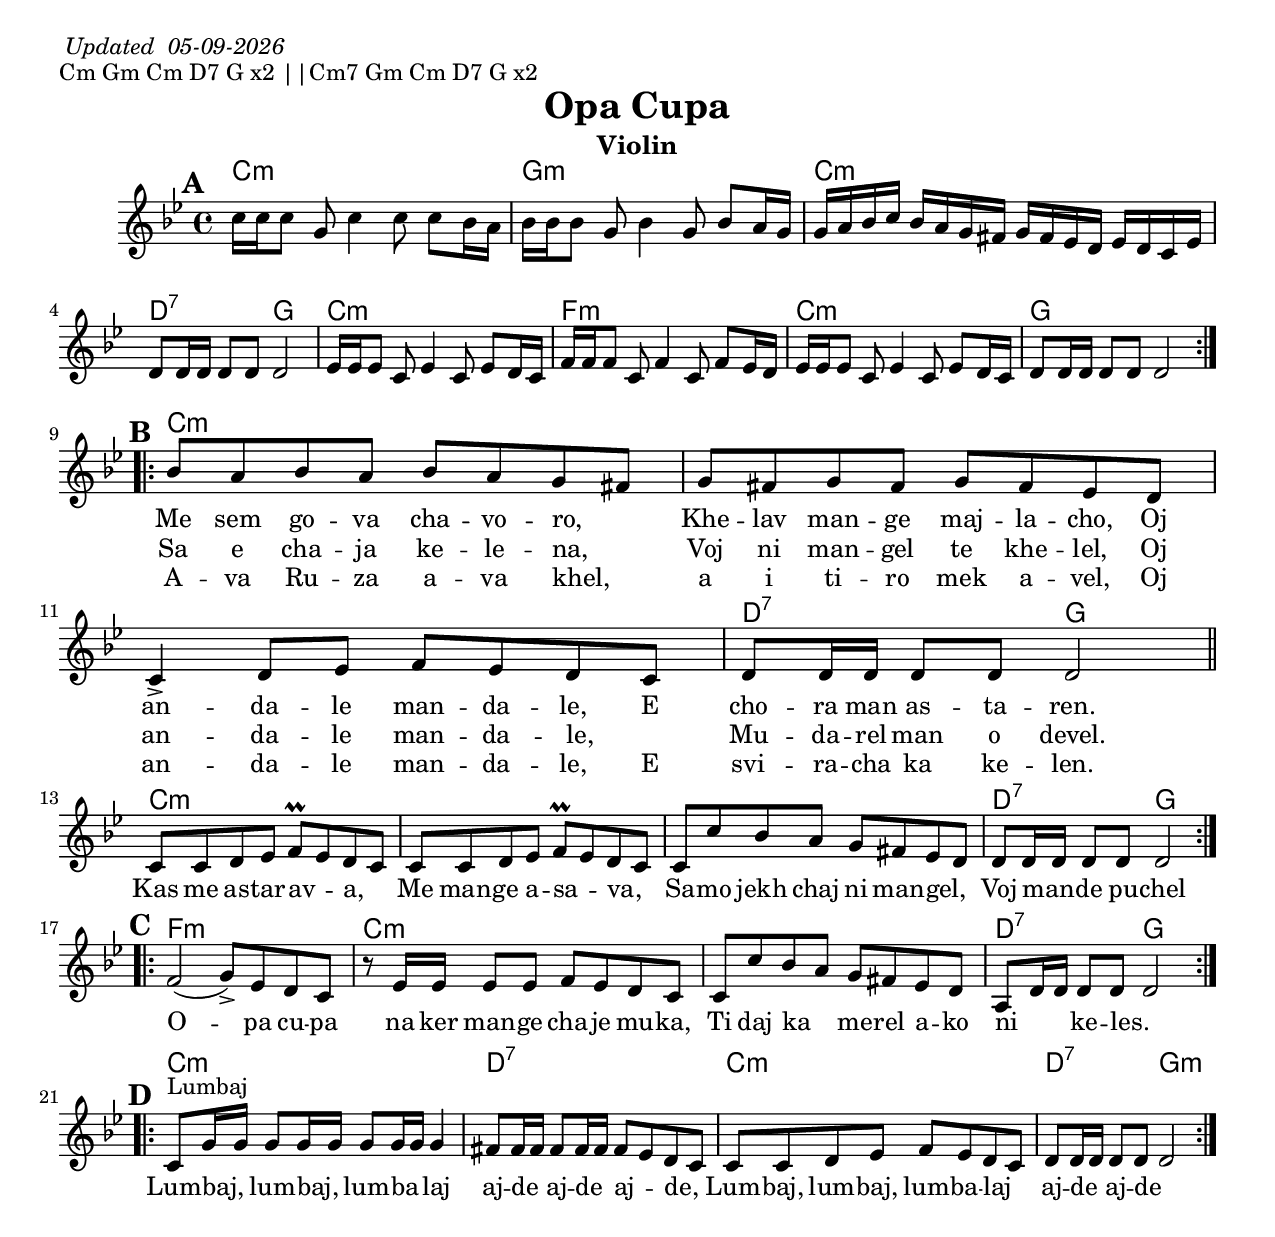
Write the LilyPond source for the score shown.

\version "2.18.0"
\include "english.ly"
%\pointAndClickOff
\paper{
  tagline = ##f
  print-all-headers = ##t
  #(set-paper-size "letter")
}
date = #(strftime "%d-%m-%Y" (localtime (current-time)))

\markup{ \italic{ " Updated " \date  }  } \markup{Cm Gm Cm D7 G x2 ||Cm7 Gm Cm D7 G x2}

%\markup{ Got something to say? }

%#################################### Melody ########################
melody = \relative c'' {
  \clef treble
  \key g \minor
  \time 4/4
  \set Score.markFormatter = #format-mark-box-alphabet

  %\partial 16*3 a16 d f   %lead in notes
  \repeat volta 2{
  \mark \default
  c16  [c c8] g c4 c8 c [bf16 a]|
  bf16 [bf bf8] g bf4 g8  bf [a16 g]|
  g16 a bf c  bf a g fs g fs ef d ef d c ef|
  d8 d16 d d8 d d2|

  ef16[ef ef8] c8 ef4 c8 ef[d16 c ]|
  f16[f f8]    c8 f4  c8 f[ef16 d]|
  ef16[ef ef8] c8 ef4 c8 ef[d16 c ]|

  %d16 ef fs g   fs ef d c ef8 d c ef|
  d8 d16 d d8 d d2|
  }

  \break

  %\alternative { { }{ } }

 %\bar"||"
 \repeat volta 2{
   \mark \default
  bf'8  a bf a bf a g fs|
  g8 fs g fs g fs ef d|
  c4-> d8 ef f ef d c
  d8 d16 d d8 d d2 \bar"||"
  \break
  c8 c d ef f\prall ef d  c|
  c8 c d ef f\prall ef d  c|
  c8 c' bf a g fs ef d|
  d8 d16 d d8 d d2|

 }\break
  \repeat volta 2{
    \mark \default
   % f2 r8 ef d c|
    f2 (g8->) ef d c
    r8 ef16 ef ef8 ef f ef d c|
    c8 c' bf a g fs ef d|
    a8 d16 d d8 d d2|
  }
  \repeat volta 2{
    \mark \default
    %Lumbaj
    c8 ^"Lumbaj" g'16 g g8 g16 g g8 g16 g g4|
    fs8 fs16 fs fs8 fs16 fs fs8 ef d c %fs8 fs16 fs16 fs4|
    c8 c d ef f ef d c |
    d8 d16 d d8 d d2|
  }

  % \alternative { { }{ } }

}
%################################# Lyrics #####################
\addlyrics{
  \repeat unfold 73{\skip 2}

  Me sem go -- va cha -- vo -- ro, _
  Khe -- lav man -- ge maj -- la -- cho,
  Oj an -- da -- le man -- da -- le,
  E cho -- ra man as -- ta -- ren.

  Kas me as -- tar -- av -- _ a, _
  Me man -- ge a -- sa -- _ va, _
  Sa -- mo jekh chaj ni man -- gel, _
  Voj man -- _ de pu -- chel

  O -- pa cu -- pa na ker man -- ge cha -- je mu -- ka,
  Ti daj ka _  me -- rel a -- ko ni _ _ ke -- les.  _

  Lum -- baj, _  lum -- baj, _ lum -- ba -- _ laj
  aj -- de _  aj -- de _ aj --  _ de, _

  Lum -- baj,  lum -- baj, lum -- ba -- laj _
  aj -- de _  aj -- de _ aj -- de

}
\addlyrics {
  \repeat unfold 73{\skip 2}
  Sa e cha -- ja ke -- le -- na, _
  Voj ni man -- gel te khe -- lel,
  Oj an -- da -- le man -- da -- le, _
  Mu -- da -- rel man o devel.

}

\addlyrics {
  \repeat unfold 73{\skip 2}
    A -- va Ru -- za a -- va khel, _
  a i ti -- ro mek a -- vel,
  Oj an -- da -- le man -- da -- le,
  E svi -- ra -- cha ka ke -- len.
}
%{
\addlyrics {
  \repeat unfold 81{\skip 2}
  Cha -- o maj o hu -- ta -- lo, _

  A -- va Ru -- za a -- va khel, _
  Pa i ti -- ro mek a -- vel, _
  Oj an -- da -- le man -- da -- le,
  E svi -- ra -- cha ka ke -- len.
}
%}
%################################# Chords #######################
harmonies = \chordmode {
  c1:m
  g1:m
  c1:m
  d2:7 g2
  c1:m

  f1:m
  c1:m
  %d1:7
  g1
  c1*3:m %10
  d2:7
  g2
  c1*3:m
  d2:7 g2  %16
  f1:m
  c1*2:m
  d2:7 g2
  c1:m %20
  d1:7
  c1:m  %dbl bar
  d2:7
  g2:m
}

\score {
  <<
    \new ChordNames {
      \set chordChanges = ##f
      \harmonies
    }
    \new Staff
    \melody
  >>
  \header{
    title= "Opa Cupa"
    subtitle=""
    composer= ""
    instrument = "Violin"
    arranger= ""
  }
  \midi{\tempo 4 = 120}
  \layout{indent = 1.0\cm}
}
%{
% more verses:
\markup{}
\markup {
  \fill-line {
    \hspace #0.1 % distance from left margin
    \column {
      \line { "1."
        \column {
          ""
        }
      }
      \hspace #0.2 % vertical distance between verses
      \line { "2."
        \column {
         ""
        }
      }
    }
    \hspace #0.1  % horiz. distance between columns
    \column {
      \line { "3."
        \column {
          ""
        }
      }
      \hspace #0.2 % distance between verses
      \line { "4."
        \column {
         ""
        }
      }
    }
    \hspace #0.1 % distance to right margin
  }
}

%}

%{
Me sem gova chavoro,
Khelav mange majlacho,
Oj andale mandale,
E chora man astaren.

Kas me astarava,
Me mange asava,
Samo jekh chaj ni mangel,
Voj mande puchel

O opa cupa na ker mange chaje muka,
Ti daj ka merel ako ni keles.

Lumbaj , lumbaj, lumbalaj ajde ajde ajde,
Lumbaj , lumbaj, lumbalaj ajde ajde ajde.

Sa e chaja kelena,
Voj ni mangel te khelel,
Oj andale mandale,
Mudarel man o devel.

Ava Ruza ava khel,
a i tiro mek avel,
Oj andale mandale,
E sviracha ka kelen.

O opa cupa na ker mange chaje muka,
Ti daj ka merel ako ni keles.

Lumbaj , lumbaj, lumbalaj ajde ajde ajde,
Lumbaj , lumbaj, lumbalaj ajde ajde ajde.

Chao maj o hutalo, I Ruza so ni kelel,
Oj andale mandale, an bobo ki astarel.

Ava Ruza ava khel,
Pa i tiro mek avel,
Oj andale mandale,
E sviracha ka kelen.

O opa cupa na ker mange chaje muka,
Ti daj ka merel ako ni keles.

Lumbaj , lumbaj, lumbalaj ajde ajde ajde,
Lumbaj , lumbaj, lumbalaj ajde ajde ajde.

Oh girl (translation)

I am a poor guy,
One of the best dancers,
The girls grab me to dance.

Whomever I grab is glad,
Only one girl doesn’t want to dance,
She runs away from me.

O girl, why are you making trouble for me?
May your mother die if you don’t dance!
Come on, come on, Come on!

All the girls are dancing,
But she is crying sadly,
In my heart a fire burns.
Come on, Rosa, come and dance,
Then you’ll get married.
Even the musicians are dancing.

Whomever I grab is glad,
Only one girl doesn’t want to dance,
She runs away from me.
%}
